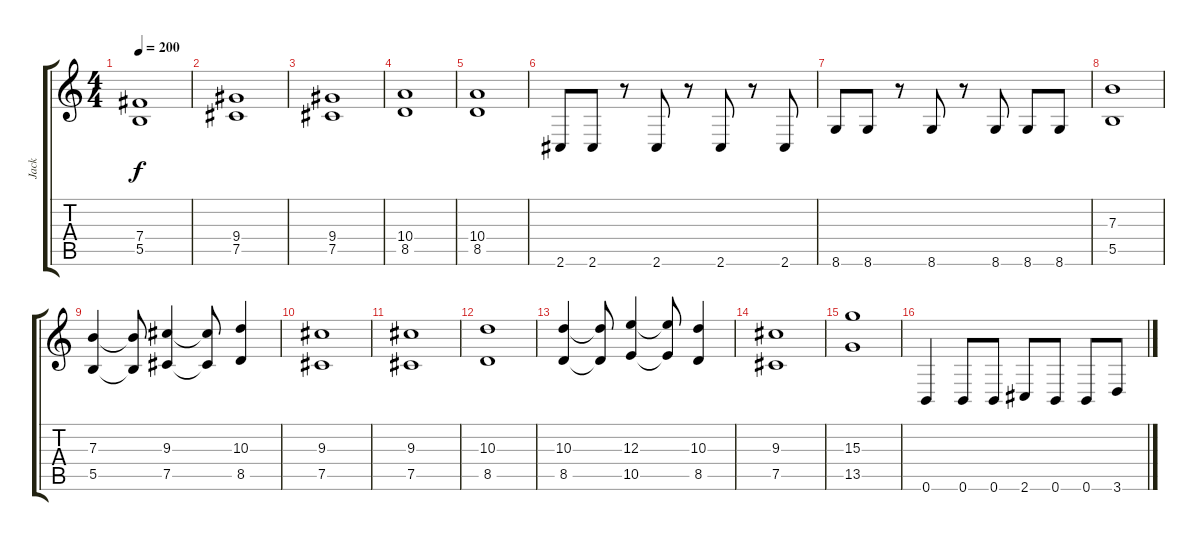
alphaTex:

\track ("Jack" "Jack") {instrument distortionguitar}
\staff {score tabs}
\tuning (Db4 Ab3 E3 B2 Gb2 B1) {hide}
\ts (4 4)
\tempo 200
\clef g2
\ks c
(7.4 5.5).1{dy f} |
(9.4 7.5).1 |
(9.4 7.5).1 |
(10.4 8.5).1 |
(10.4 8.5).1 |
2.6.8 2.6.8 r.8 2.6.8 r.8 2.6.8 r.8 2.6.8 |
8.6.8 8.6.8 r.8 8.6.8 r.8 8.6.8 8.6.8 8.6.8 |
(7.3 5.5).1 |
(7.3 5.5).4 (7.3{t} 5.5{t}).8 (9.3 7.5).4 (9.3{t} 7.5{t}).8 (10.3 8.5).4 |
(9.3 7.5).1 |
(9.3 7.5).1 |
(10.3 8.5).1 |
(10.3 8.5).4 (10.3{t} 8.5{t}).8 (12.3 10.5).4 (12.3{t} 10.5{t}).8 (10.3 8.5).4 |
(9.3 7.5).1 |
(15.3 13.5).1 |
0.6.4 0.6.8 0.6.8 2.6.8 0.6.8 0.6.8 3.6.8
